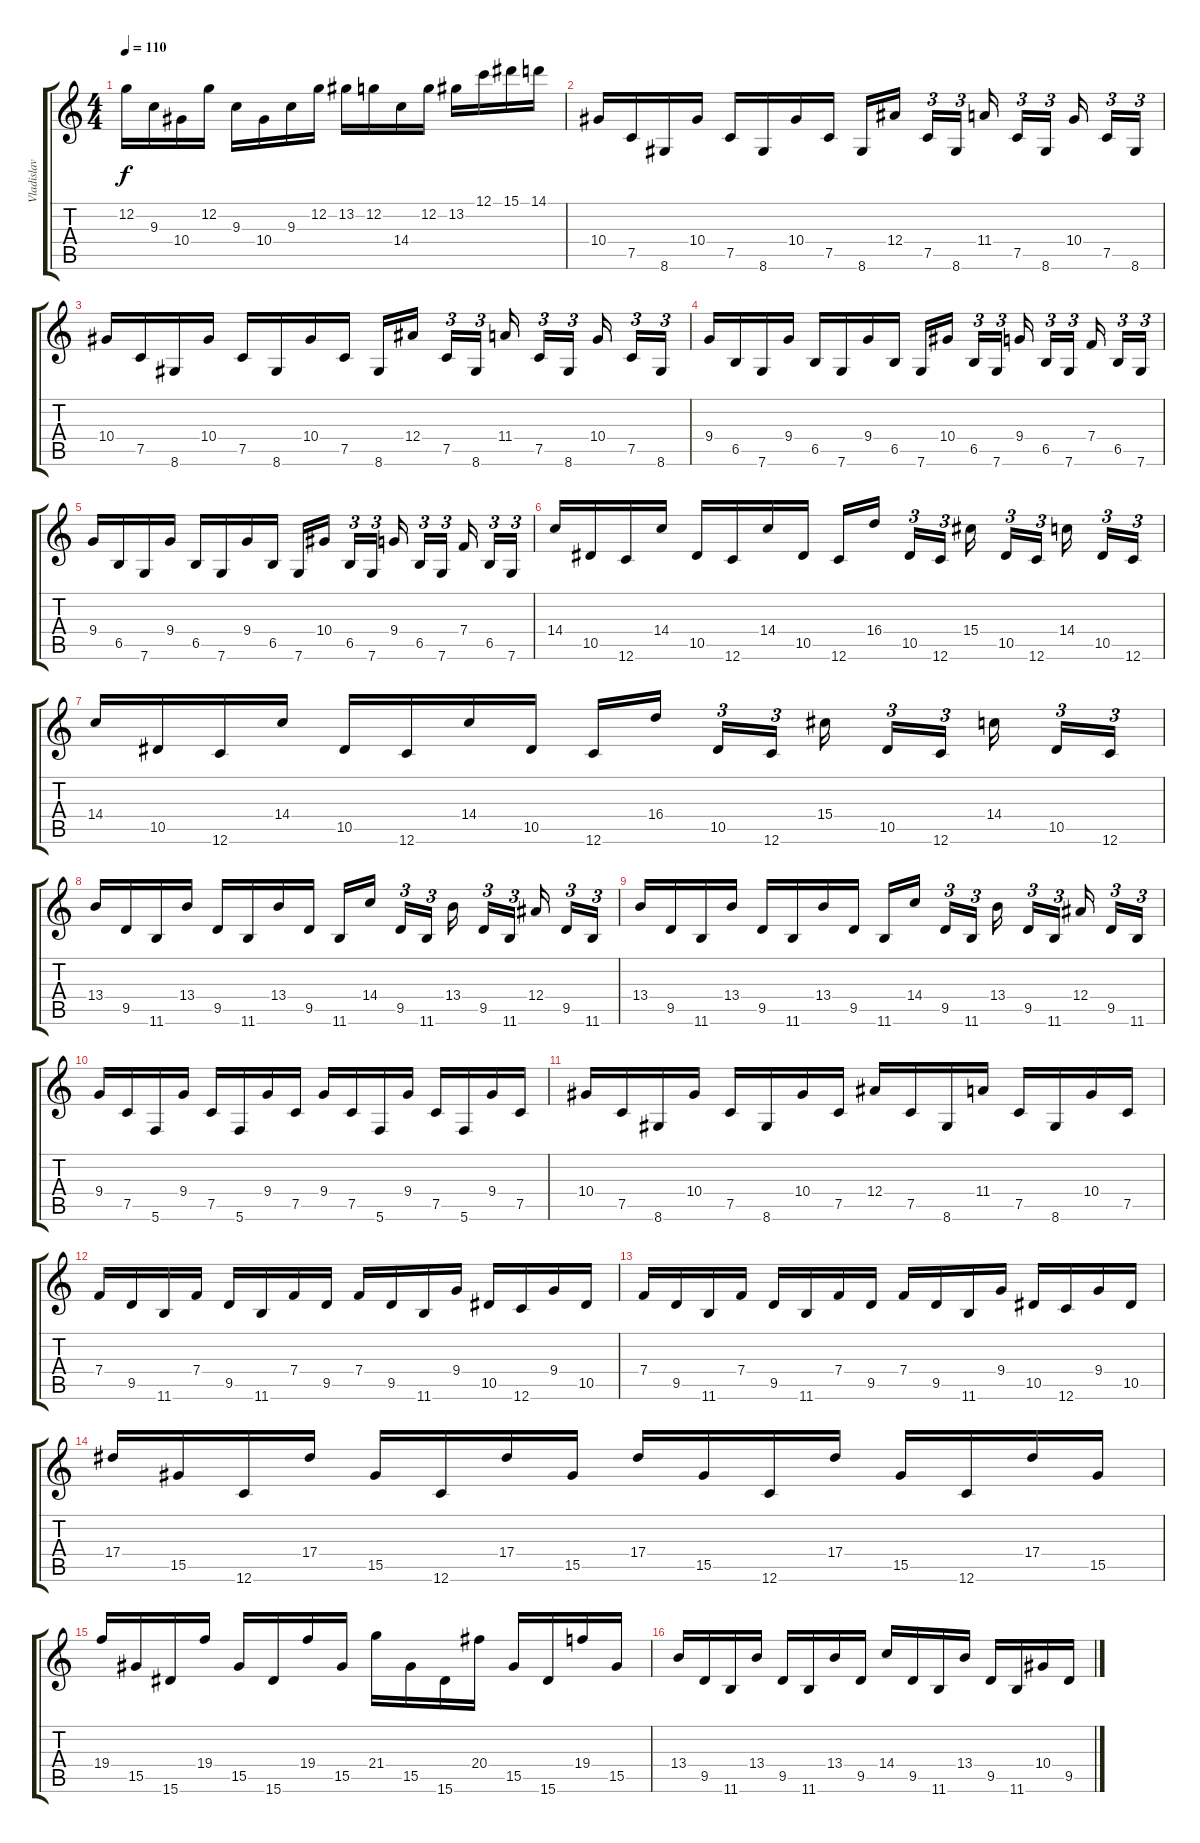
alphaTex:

\track ("Vladislav Nekrash" "Vladislav ") {instrument distortionguitar}
\staff {score tabs}
\tuning (C4 G3 Eb3 Bb2 F2 C2) {hide}
\ts (4 4)
\tempo 110
\clef g2
\ks c
12.2.16{dy f} 9.3.16 10.4.16 12.2.16 9.3.16 10.4.16 9.3.16 12.2.16 13.2.16 12.2.16 14.4.16 12.2.16 13.2.16 12.1.16 15.1.16 14.1.16 |
10.4.16 7.5.16 8.6.16 10.4.16 7.5.16 8.6.16 10.4.16 7.5.16 8.6.16 12.4.16{beam splitsecondary} 7.5.16{tu (3 2)} 8.6.16{tu (3 2) beam splitsecondary} 11.4.16 7.5.16{tu (3 2)} 8.6.16{tu (3 2) beam splitsecondary} 10.4.16{beam splitsecondary} 7.5.16{tu (3 2)} 8.6.16{tu (3 2)} |
10.4.16 7.5.16 8.6.16 10.4.16 7.5.16 8.6.16 10.4.16 7.5.16 8.6.16 12.4.16{beam splitsecondary} 7.5.16{tu (3 2)} 8.6.16{tu (3 2) beam splitsecondary} 11.4.16 7.5.16{tu (3 2)} 8.6.16{tu (3 2) beam splitsecondary} 10.4.16{beam splitsecondary} 7.5.16{tu (3 2)} 8.6.16{tu (3 2)} |
9.4.16 6.5.16 7.6.16 9.4.16 6.5.16 7.6.16 9.4.16 6.5.16 7.6.16 10.4.16{beam splitsecondary} 6.5.16{tu (3 2)} 7.6.16{tu (3 2) beam splitsecondary} 9.4.16 6.5.16{tu (3 2)} 7.6.16{tu (3 2) beam splitsecondary} 7.4.16{beam splitsecondary} 6.5.16{tu (3 2)} 7.6.16{tu (3 2)} |
9.4.16 6.5.16 7.6.16 9.4.16 6.5.16 7.6.16 9.4.16 6.5.16 7.6.16 10.4.16{beam splitsecondary} 6.5.16{tu (3 2)} 7.6.16{tu (3 2) beam splitsecondary} 9.4.16 6.5.16{tu (3 2)} 7.6.16{tu (3 2) beam splitsecondary} 7.4.16{beam splitsecondary} 6.5.16{tu (3 2)} 7.6.16{tu (3 2)} |
14.4.16 10.5.16 12.6.16 14.4.16 10.5.16 12.6.16 14.4.16 10.5.16 12.6.16 16.4.16{beam splitsecondary} 10.5.16{tu (3 2)} 12.6.16{tu (3 2) beam splitsecondary} 15.4.16 10.5.16{tu (3 2)} 12.6.16{tu (3 2) beam splitsecondary} 14.4.16{beam splitsecondary} 10.5.16{tu (3 2)} 12.6.16{tu (3 2)} |
14.4.16 10.5.16 12.6.16 14.4.16 10.5.16 12.6.16 14.4.16 10.5.16 12.6.16 16.4.16{beam splitsecondary} 10.5.16{tu (3 2)} 12.6.16{tu (3 2) beam splitsecondary} 15.4.16 10.5.16{tu (3 2)} 12.6.16{tu (3 2) beam splitsecondary} 14.4.16{beam splitsecondary} 10.5.16{tu (3 2)} 12.6.16{tu (3 2)} |
13.4.16 9.5.16 11.6.16 13.4.16 9.5.16 11.6.16 13.4.16 9.5.16 11.6.16 14.4.16{beam splitsecondary} 9.5.16{tu (3 2)} 11.6.16{tu (3 2) beam splitsecondary} 13.4.16 9.5.16{tu (3 2)} 11.6.16{tu (3 2) beam splitsecondary} 12.4.16{beam splitsecondary} 9.5.16{tu (3 2)} 11.6.16{tu (3 2)} |
13.4.16 9.5.16 11.6.16 13.4.16 9.5.16 11.6.16 13.4.16 9.5.16 11.6.16 14.4.16{beam splitsecondary} 9.5.16{tu (3 2)} 11.6.16{tu (3 2) beam splitsecondary} 13.4.16 9.5.16{tu (3 2)} 11.6.16{tu (3 2) beam splitsecondary} 12.4.16{beam splitsecondary} 9.5.16{tu (3 2)} 11.6.16{tu (3 2)} |
9.4.16 7.5.16 5.6.16 9.4.16 7.5.16 5.6.16 9.4.16 7.5.16 9.4.16 7.5.16 5.6.16 9.4.16 7.5.16 5.6.16 9.4.16 7.5.16 |
10.4.16 7.5.16 8.6.16 10.4.16 7.5.16 8.6.16 10.4.16 7.5.16 12.4.16 7.5.16 8.6.16 11.4.16 7.5.16 8.6.16 10.4.16 7.5.16 |
7.4.16 9.5.16 11.6.16 7.4.16 9.5.16 11.6.16 7.4.16 9.5.16 7.4.16 9.5.16 11.6.16 9.4.16 10.5.16 12.6.16 9.4.16 10.5.16 |
7.4.16 9.5.16 11.6.16 7.4.16 9.5.16 11.6.16 7.4.16 9.5.16 7.4.16 9.5.16 11.6.16 9.4.16 10.5.16 12.6.16 9.4.16 10.5.16 |
17.4.16 15.5.16 12.6.16 17.4.16 15.5.16 12.6.16 17.4.16 15.5.16 17.4.16 15.5.16 12.6.16 17.4.16 15.5.16 12.6.16 17.4.16 15.5.16 |
19.4.16 15.5.16 15.6.16 19.4.16 15.5.16 15.6.16 19.4.16 15.5.16 21.4.16 15.5.16 15.6.16 20.4.16 15.5.16 15.6.16 19.4.16 15.5.16 |
13.4.16 9.5.16 11.6.16 13.4.16 9.5.16 11.6.16 13.4.16 9.5.16 14.4.16 9.5.16 11.6.16 13.4.16 9.5.16 11.6.16 10.4.16 9.5.16
